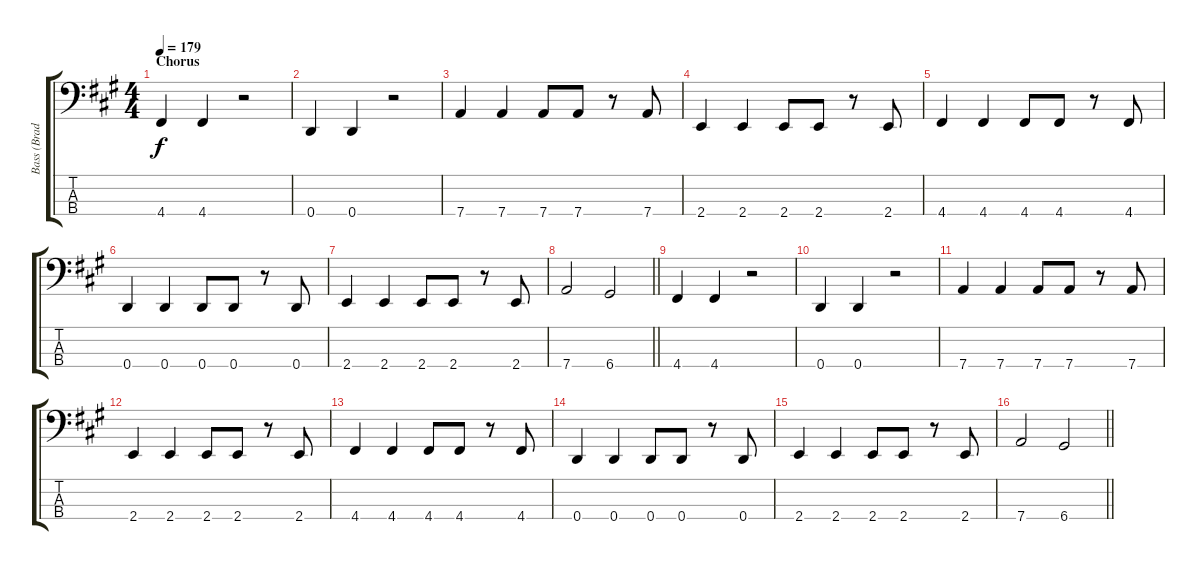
\track ("Bass (Brad Walst)" "Bass (Brad") {instrument electricbassfinger}
\staff {score tabs}
\tuning (G2 D2 A1 D1) {hide}
\ts (4 4)
\section ("" "Chorus")
\tempo 179
\clef f4
\ks f#minor
4.4.4{dy f} 4.4.4 r.2 |
0.4.4 0.4.4 r.2 |
7.4.4 7.4.4 7.4.8 7.4.8 r.8 7.4.8 |
2.4.4 2.4.4 2.4.8 2.4.8 r.8 2.4.8 |
4.4.4 4.4.4 4.4.8 4.4.8 r.8 4.4.8 |
0.4.4 0.4.4 0.4.8 0.4.8 r.8 0.4.8 |
2.4.4 2.4.4 2.4.8 2.4.8 r.8 2.4.8 |
\barLineRight lightlight
7.4.2 6.4.2 |
4.4.4 4.4.4 r.2 |
0.4.4 0.4.4 r.2 |
7.4.4 7.4.4 7.4.8 7.4.8 r.8 7.4.8 |
2.4.4 2.4.4 2.4.8 2.4.8 r.8 2.4.8 |
4.4.4 4.4.4 4.4.8 4.4.8 r.8 4.4.8 |
0.4.4 0.4.4 0.4.8 0.4.8 r.8 0.4.8 |
2.4.4 2.4.4 2.4.8 2.4.8 r.8 2.4.8 |
\barLineRight lightlight
7.4.2 6.4.2
